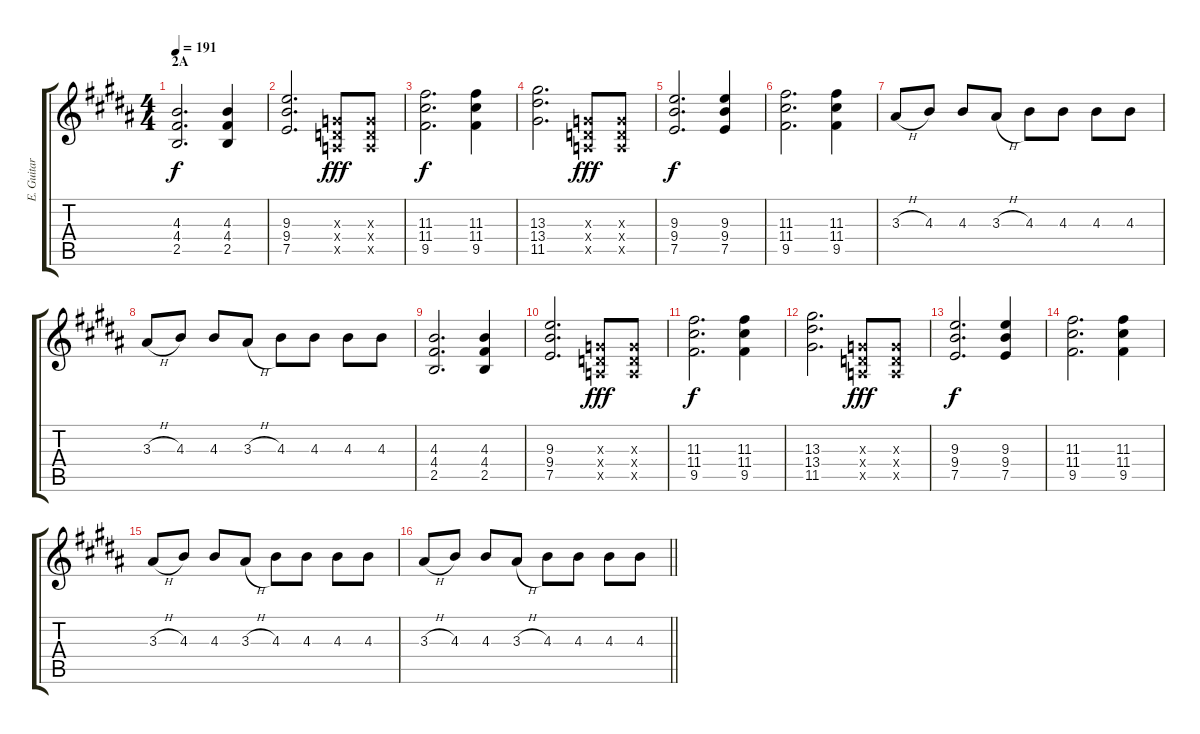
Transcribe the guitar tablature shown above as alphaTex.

\track ("E. Guitar II" "E. Guitar ") {instrument overdrivenguitar}
\staff {score tabs}
\tuning (E4 B3 G3 D3 A2 E2) {hide}
\ts (4 4)
\section ("" "2A")
\tempo 191
\clef g2
\ks b
(4.3 4.4 2.5).2{d dy f} (4.3 4.4 2.5).4 |
(9.3 9.4 7.5).2{d} (0.3{x} 0.4{x} 0.5{x}).8{dy fff} (0.3{x} 0.4{x} 0.5{x}).8 |
(11.3 11.4 9.5).2{d dy f} (11.3 11.4 9.5).4 |
(13.3 13.4 11.5).2{d} (0.3{x} 0.4{x} 0.5{x}).8{dy fff} (0.3{x} 0.4{x} 0.5{x}).8 |
(9.3 9.4 7.5).2{d dy f} (9.3 9.4 7.5).4 |
(11.3 11.4 9.5).2{d} (11.3 11.4 9.5).4 |
3.3{h}.8 4.3.8 4.3.8 3.3{h}.8 4.3.8 4.3.8 4.3.8 4.3.8 |
3.3{h}.8 4.3.8 4.3.8 3.3{h}.8 4.3.8 4.3.8 4.3.8 4.3.8 |
(4.3 4.4 2.5).2{d} (4.3 4.4 2.5).4 |
(9.3 9.4 7.5).2{d} (0.3{x} 0.4{x} 0.5{x}).8{dy fff} (0.3{x} 0.4{x} 0.5{x}).8 |
(11.3 11.4 9.5).2{d dy f} (11.3 11.4 9.5).4 |
(13.3 13.4 11.5).2{d} (0.3{x} 0.4{x} 0.5{x}).8{dy fff} (0.3{x} 0.4{x} 0.5{x}).8 |
(9.3 9.4 7.5).2{d dy f} (9.3 9.4 7.5).4 |
(11.3 11.4 9.5).2{d} (11.3 11.4 9.5).4 |
3.3{h}.8 4.3.8 4.3.8 3.3{h}.8 4.3.8 4.3.8 4.3.8 4.3.8 |
\barLineRight lightlight
3.3{h}.8 4.3.8 4.3.8 3.3{h}.8 4.3.8 4.3.8 4.3.8 4.3.8
